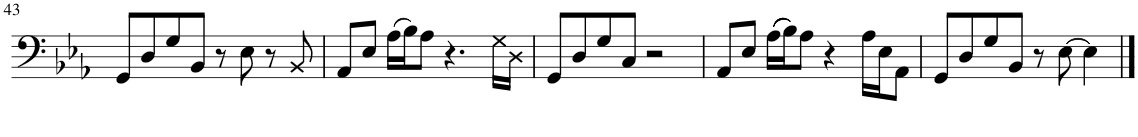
**kern
*part1
*staff1
*I"Piano
*I'Pno.
!!LO:PB:g=z
*clefF4
*k[b-e-a-]
*M4/4
=43
8GG/L
8D/
8G/
8BB-/J
8r
8E-\
8r
8BB-/
=44
8AA-/L
8E-/J
(16A-\LL
16B-\J)
8A-\J
4.r
16G\LL
16D\JJ
=45
8GG/L
8D/
8G/
8C/J
2r
=46
8AA-/L
8E-/J
((16A-\LL
16B-\J))
8A-\J
4r
16A-\LL
16E-\J
8AA-\J
=47
8GG/L
8D/
8G/
8BB-/J
8r
[8E-\
4E-\]
==
*-
